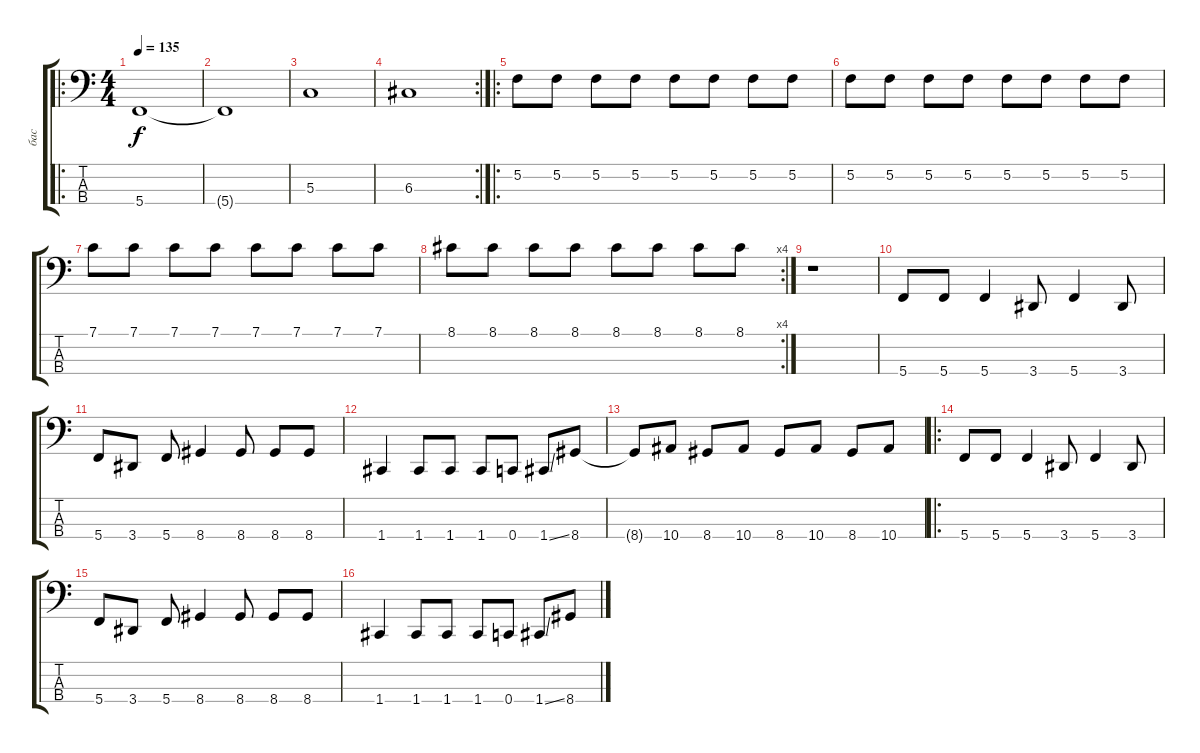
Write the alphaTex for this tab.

\track ("бас" "бас") {instrument electricbassfinger}
\staff {score tabs}
\tuning (F2 C2 G1 C1) {hide}
\ro
\ts (4 4)
\tempo 135
\clef f4
\ks c
5.4.1{dy f} |
5.4{t}.1 |
5.3.1 |
\rc 2
6.3.1 |
\ro
5.2.8 5.2.8 5.2.8 5.2.8 5.2.8 5.2.8 5.2.8 5.2.8 |
5.2.8 5.2.8 5.2.8 5.2.8 5.2.8 5.2.8 5.2.8 5.2.8 |
7.1.8 7.1.8 7.1.8 7.1.8 7.1.8 7.1.8 7.1.8 7.1.8 |
\rc 4
8.1.8 8.1.8 8.1.8 8.1.8 8.1.8 8.1.8 8.1.8 8.1.8 |
r.1 |
5.4.8 5.4.8 5.4.4 3.4.8 5.4.4 3.4.8 |
5.4.8 3.4.8 5.4.8 8.4.4 8.4.8 8.4.8 8.4.8 |
1.4.4 1.4.8 1.4.8 1.4.8 0.4.8 1.4{ss}.8 8.4.8 |
8.4{t}.8 10.4.8 8.4.8 10.4.8 8.4.8 10.4.8 8.4.8 10.4.8 |
\ro
5.4.8 5.4.8 5.4.4 3.4.8 5.4.4 3.4.8 |
5.4.8 3.4.8 5.4.8 8.4.4 8.4.8 8.4.8 8.4.8 |
1.4.4 1.4.8 1.4.8 1.4.8 0.4.8 1.4{ss}.8 8.4.8
